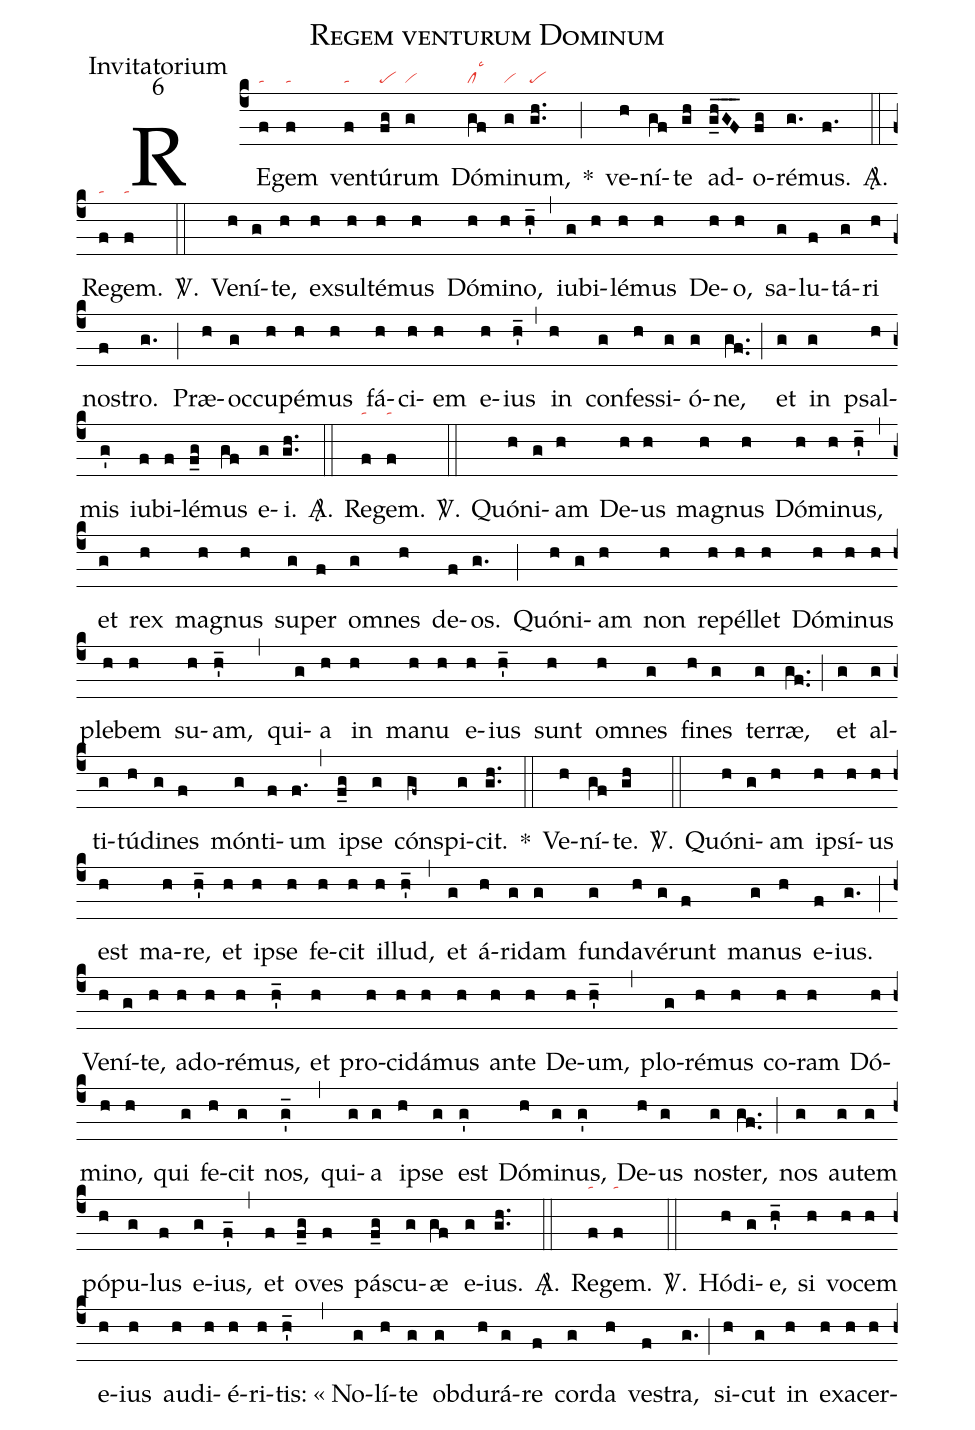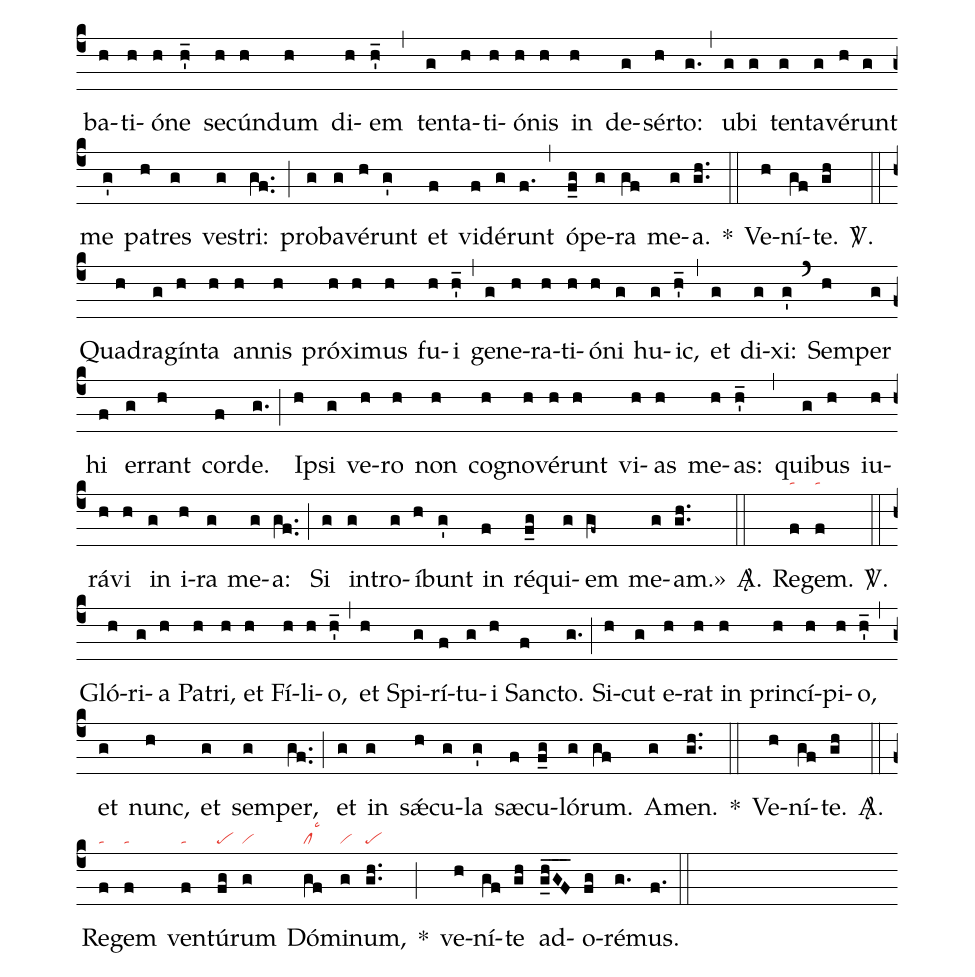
name:Regem venturum Dominum;
office-part:Invitatorium;
mode:6;
nabc-lines:1;
%%
(c4)
RE(f|ta)gem(f|ta) ven(f|ta)tú(fg|pe)rum(g|vi) Dó(gf|cllsc3)mi(g|vi)num,(gh..|pe) *(;)
ve(h)ní(gf)te(gh) ad(g_h_G_F_)o(fg)ré(g.)mus.(f.) <sp>A/</sp>.(::)

Re(f|ta)gem.(f|ta) <sp>V/</sp>.(::)

Ve(h)ní(g)te,(h) ex(h)sul(h)té(h)mus(h) Dó(h)mi(h)no,(h'_) (,)
iu(g)bi(h)lé(h)mus(h) De(h)o,(h) sa(g)lu(f)tá(g)ri(h) no(f)stro.(g.) (;)
Præ(h)oc(g)cu(h)pé(h)mus(h) fá(h)ci(h)em(h) e(h)ius(h_') (,)
in(h) con(g)fes(h)si(g)ó(g)ne,(gf..) (;)
et(g) in(g) psal(h)mis(g') iu(f)bi(f)lé(f_g)mus(gf) e(g)i.(gh..) <sp>A/</sp>.(::)

Re(f|ta)gem.(f|ta) <sp>V/</sp>.(::)

Quó(h)ni(g)am(h) De(h)us(h) ma(h)gnus(h) Dó(h)mi(h)nus,(h'_) (,)
et(g) rex(h) ma(h)gnus(h) su(g)per(f) om(g)nes(h) de(f)os.(g.) (;)
Quó(h)ni(g)am(h) non(h) re(h)pél(h)let(h) Dó(h)mi(h)nus(h) ple(h)bem(h) su(h)am,(h_') (,)
qui(g)a(h) in(h) ma(h)nu(h) e(h)ius(h_') sunt(h) om(h)nes(g) fi(h)nes(g) ter(g)ræ,(gf..) (;)
et(g) al(g)ti(g)tú(h)di(g)nes(f) món(g)ti(f)um(f.) (,)
i(f_g)pse(g) cón(gf~)spi(g)cit.(gh..) *(::)

Ve(h)ní(gf)te.(gh) <sp>V/</sp>.(::)

Quó(h)ni(g)am(h) i(h)psí(h)us(h) est(h) ma(h)re,(h'_) et(h) i(h)pse(h) fe(h)cit(h) il(h)lud,(h_') (,)
et(g) á(h)ri(g)dam(g) fun(g)da(h)vé(g)runt(f) ma(g)nus(h) e(f)ius.(g.) (;)
Ve(h)ní(g)te,(h) a(h)do(h)ré(h)mus,(h_') et(h) pro(h)ci(h)dá(h)mus(h) an(h)te(h) De(h)um,(h_') (,)
plo(g)ré(h)mus(h) co(h)ram(h) Dó(h)mi(h)no,(h) qui(g) fe(h)cit(g) nos,(g_') (,)
qui(g)a(g) i(h)pse(g) est(g') Dó(h)mi(g)nus,(g') De(h)us(g) no(g)ster,(gf..) (;)
nos(g) au(g)tem(g) pó(h)pu(g)lus(f) e(g)ius,(f_') (,)
et(f) o(f_g)ves(f) pá(f_g)scu(g)æ(gf) e(g)ius.(gh..) <sp>A/</sp>.(::)

Re(f|ta)gem.(f|ta) <sp>V/</sp>.(::)

Hó(h)di(g)e,(h_') si(h) vo(h)cem(h) e(h)ius(h) au(h)di(h)é(h)ri(h)tis:(h_')
«(,)No(g)lí(h)te(g) ob(g)du(h)rá(g)re(f) cor(g)da(h) ve(f)stra,(g.) (;)
si(h)cut(g) in(h) e(h)xa(h)cer(h)ba(h)ti(h)ó(h)ne(h_') se(h)cún(h)dum(h) di(h)em(h_') (,)
ten(g)ta(h)ti(h)ó(h)nis(h) in(h) de(g)sér(h)to:(g.) (,)
u(g)bi(g) ten(g)ta(g)vé(h)runt(g) me(g') pa(h)tres(g) ve(g)stri:(gf..) (;)
pro(g)ba(g)vé(h)runt(g') et(f) vi(f)dé(g)runt(f.) (,)
ó(f_g)pe(g)ra(gf) me(g)a.(gh..) *(::)

Ve(h)ní(gf)te.(gh) <sp>V/</sp>.(::)

Qua(h)dra(g)gín(h)ta(h) an(h)nis(h) pró(h)xi(h)mus(h) fu(h)i(h_') (,)
ge(g)ne(h)ra(h)ti(h)ó(h)ni(g) hu(g)ic,(h_') (,)
et(g) di(g)xi:(g') (`)
Sem(h)per(g) hi(f) er(g)rant(h) cor(f)de.(g.) (;)
I(h)psi(g) ve(h)ro(h) non(h) co(h)gno(h)vé(h)runt(h) vi(h)as(h) me(h)as:(h_') (,)
qui(g)bus(h) iu(h)rá(h)vi(h) in(g) i(h)ra(g) me(g)a:(gf..) (;)
Si(g) in(g)tro(g)í(h)bunt(g') in(f) ré(f_g)qui(g)em(gf~) me(g)am.»(gh..) <sp>A/</sp>.(::)

Re(f|ta)gem.(f|ta) <sp>V/</sp>.(::)

Gló(h)ri(g)a(h) Pa(h)tri,(h) et(h) Fí(h)li(h)o,(h_') (,)
et(h) Spi(g)rí(f)tu(g)i(h) San(f)cto.(g.) (;)
Si(h)cut(g) e(h)rat(h) in(h) prin(h)cí(h)pi(h)o,(h_') (,)
et(g) nunc,(h) et(g) sem(g)per,(gf..) (;)
et(g) in(g)  sǽ(h)cu(g)la(g') sæ(f)cu(f_g)ló(g)rum.(gf) A(g)men.(gh..) *(::)

Ve(h)ní(gf)te.(gh) <sp>A/</sp>.(::)

Re(f|ta)gem(f|ta) ven(f|ta)tú(fg|pe)rum(g|vi) Dó(gf|cllsc3)mi(g|vi)num,(gh..|pe) *(;)
ve(h)ní(gf)te(gh) ad(g_h_G_F_)o(fg)ré(g.)mus.(f.) (::)
